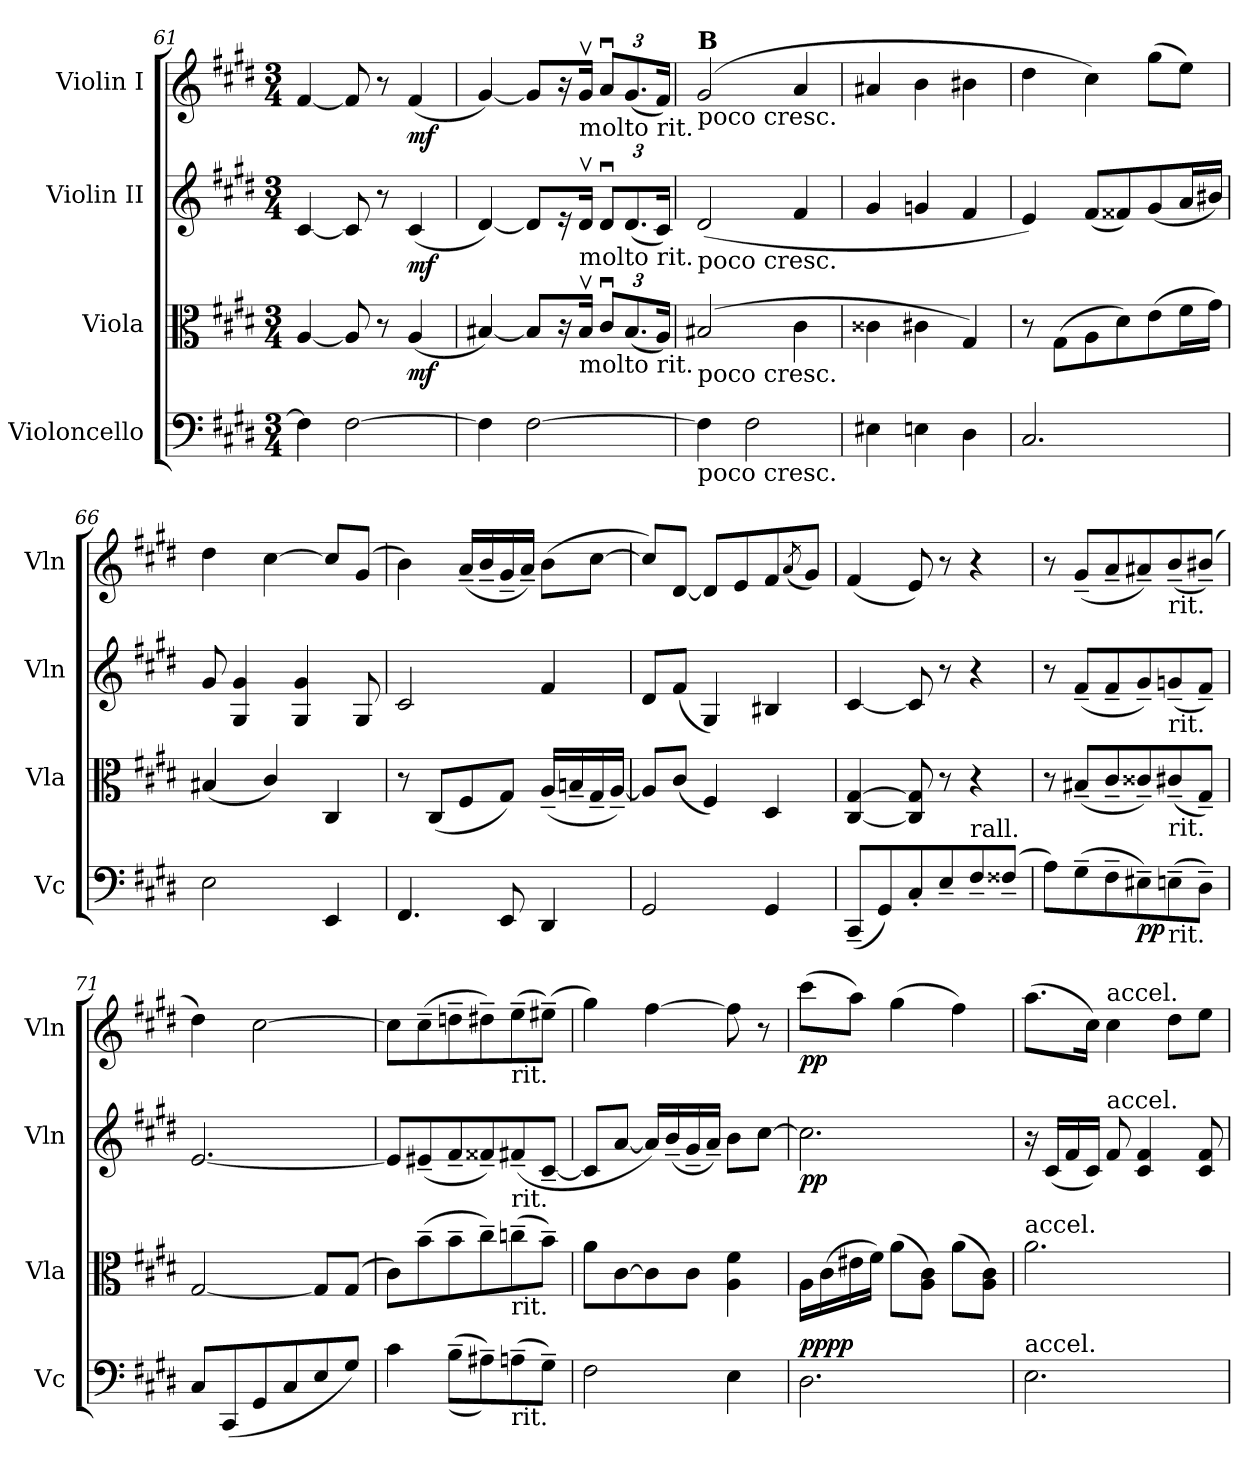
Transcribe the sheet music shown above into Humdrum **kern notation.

**kern	**dynam	**kern	**dynam	**kern	**dynam	**kern	**dynam
*part4	*part4	*part3	*part3	*part2	*part2	*part1	*part1
*staff4	*staff4	*staff3	*staff3	*staff2	*staff2	*staff1	*staff1
*I"Violoncello	*	*I"Viola	*	*I"Violin II	*	*I"Violin I	*
*I'Vc	*	*I'Vla	*	*I'Vln	*	*I'Vln	*
*clefF4	*	*clefC3	*	*clefG2	*	*clefG2	*
*k[f#c#g#d#]	*	*k[f#c#g#d#]	*	*k[f#c#g#d#]	*	*k[f#c#g#d#]	*
*M3/4	*	*M3/4	*	*M3/4	*	*M3/4	*
=61	=61	=61	=61	=61	=61	=61	=61
4F#\]	.	[4A/	.	[4c#/	.	[4f#/	.
[2F#\	.	8A/]	.	8c#/]	.	8f#/]	.
.	.	8r	.	8r	.	8r	.
!	!	!	!LO:DY:b	!	!LO:DY:b	!	!LO:DY:b
.	.	(4A/	mf	(4c#/	mf	(4f#/	mf
!!LO:LB:g=z
=62	=62	=62	=62	=62	=62	=62	=62
4F#\]	.	[4B#X/)	.	[4d#i/)	.	[4g#/)	.
[2F#\	.	8B#/L]	.	8d#/L]	.	8g#/L]	.
.	.	16r	.	16r	.	16r	.
!	!	!	!	!	!	!LO:TX:b:t=molto rit.	!
!	!	!	!	!LO:TX:b:t=molto rit.	!	!	!
!	!	!LO:TX:b:t=molto rit.	!	!	!	!	!
.	.	16B#v/Jk	.	16d#v/Jk	.	16g#v/Jk	.
*	*	*Xbrackettup	*	*Xbrackettup	*	*Xbrackettup	*
.	.	12c#u/L	.	12d#u/L	.	12au/L	.
.	.	(12.B#/	.	(12.d#/	.	(12.g#/	.
.	.	24A/Jk)	.	24c#/Jk)	.	24f#/Jk)	.
=63	=63	=63	=63	=63	=63	=63	=63
!	!	!	!	!	!	!LO:TX:b:t=poco cresc.	!
!	!	!	!	!	!	!LO:TX:a:B:t=B	!
!	!	!	!	!LO:TX:b:t=poco cresc.	!	!	!
!	!	!LO:TX:b:t=poco cresc.	!	!	!	!	!
!LO:TX:b:t=poco cresc.	!	!	!	!	!	!	!
4F#\]	.	(2B#X/	.	(2d#/	.	(2g#/	.
2F#\	.	.	.	.	.	.	.
.	.	4c#\	.	4f#/	.	4a/	.
=64	=64	=64	=64	=64	=64	=64	=64
4E#X\	.	4c##X\	.	4g#/	.	4a#X/	.
4En\	.	4c#X\	.	4gn/	.	4b\	.
4D#\	.	4G#/)	.	4f#/	.	4b#X\	.
=65	=65	=65	=65	=65	=65	=65	=65
2.C#/	.	8r	.	4e/)	.	4dd#\	.
.	.	(8G#\L	.	.	.	.	.
.	.	8A\	.	(8f#/L	.	4cc#\)	.
.	.	8d#\)	.	8f##X/)	.	.	.
.	.	(8e\	.	(8g#i/	.	(8gg#\L	.
.	.	16f#\L	.	16a/L	.	8ee\J)	.
.	.	16g#\JJ)	.	16b#X/JJ)	.	.	.
=66	=66	=66	=66	=66	=66	=66	=66
2E\	.	(4B#X/	.	8g#/	.	4dd#\	.
.	.	.	.	4G#/ 4g#/	.	.	.
.	.	4c#/)	.	.	.	[4cc#\	.
.	.	.	.	4G#/ 4g#/	.	.	.
4EE/	.	4C#/	.	.	.	8cc#/L]	.
.	.	.	.	8G#/	.	(8g#/J	.
!!LO:LB:g=z
=67	=67	=67	=67	=67	=67	=67	=67
4.FF#/	.	8r	.	2c#/	.	4b\)	.
.	.	(8C#/L	.	.	.	.	.
.	.	8F#/	.	.	.	(16a~/LL	.
.	.	.	.	.	.	16b~/	.
8EE/	.	8G#/J)	.	.	.	16g#~/	.
.	.	.	.	.	.	16a~/JJ)	.
4DD#/	.	(16A~/LL	.	4f#/	.	(8b\L	.
.	.	16Bni~/	.	.	.	.	.
.	.	16G#~/	.	.	.	[8cc#\J	.
.	.	[16A~/JJ)	.	.	.	.	.
=68	=68	=68	=68	=68	=68	=68	=68
2GG#/	.	8A/L]	.	8d#/L	.	8cc#/L])	.
.	.	(8c#/J	.	(8f#/J	.	[8d#/J	.
.	.	4F#/)	.	4G#/)	.	8d#/L]	.
.	.	.	.	.	.	8e/	.
4GG#/	.	4D#/	.	4B#X/	.	8f#/	.
.	.	.	.	.	.	(8qa/	.
.	.	.	.	.	.	8g#/J)	.
=69	=69	=69	=69	=69	=69	=69	=69
(8CC#~/L	.	[4C#/ [4G#/	.	[4c#/	.	(4f#/	.
8GG#/)	.	.	.	.	.	.	.
8C#'/	.	8C#]/ 8G#]/	.	8c#/]	.	8e/)	.
8E~/	.	8r	.	8r	.	8r	.
!LO:TX:a:t=rall.	!	!	!	!	!	!	!
8F#~/	.	4r	.	4r	.	4r	.
(>8F##X~/J	.	.	.	.	.	.	.
=70	=70	=70	=70	=70	=70	=70	=70
8A\L)	.	8r	.	8r	.	8r	.
(8G#~\	.	(8B#X~/L	.	(8f#~/L	.	(8g#~/L	.
8F#i~\	.	8c#~/	.	8f#~/	.	8a~/	.
!	!LO:DY:b	!	!	!	!	!	!
8E#X~\)	pp	8c##X~/)	.	8g#~/)	.	8a#X~/)	.
!	!	!	!	!	!	!LO:TX:b:t=rit.	!
!	!	!	!	!LO:TX:b:t=rit.	!	!	!
!	!	!LO:TX:b:t=rit.	!	!	!	!	!
!LO:TX:b:t=rit.	!	!	!	!	!	!	!
(8En~\	.	(8c#X~/	.	(8gn~/	.	(8b~/	.
8D#~\J)	.	8G#~/J)	.	8f#~/J)	.	(8b#X~/J)	.
!!LO:PB:g=z
=71	=71	=71	=71	=71	=71	=71	=71
8C#/L	.	[2G#/	.	[2.e/	.	4dd#\)	.
(8CC#/	.	.	.	.	.	.	.
8GG#/	.	.	.	.	.	[2cc#\	.
8C#/	.	.	.	.	.	.	.
8E/	.	8G#/L]	.	.	.	.	.
8G#/J)	.	(8G#/J	.	.	.	.	.
=72	=72	=72	=72	=72	=72	=72	=72
4c#\	.	8c#\L)	.	8e/L]	.	8cc#\L]	.
.	.	(8b~\	.	(8e#X~/	.	(8cc#~\	.
((8B~\L	.	8b~\	.	8f#~/	.	8ddn~\	.
8A#X~\))	.	8cc#~\)	.	8f##X~/)	.	8dd#X~\)	.
!	!	!	!	!	!	!LO:TX:b:t=rit.	!
!	!	!	!	!LO:TX:b:t=rit.	!	!	!
!	!	!LO:TX:b:t=rit.	!	!	!	!	!
!LO:TX:b:t=rit.	!	!	!	!	!	!	!
(8An~\	.	(8ccn~\	.	(8f#X~/	.	(8ee~\	.
8G#~\J)	.	8b~\J)	.	[8c#~/J	.	(8ee#X~\J)	.
=73	=73	=73	=73	=73	=73	=73	=73
2F#\	.	8a\L	.	8c#/L]	.	4gg#\)	.
.	.	[8c#\	.	[8a/J	.	.	.
.	.	8c#\]	.	16a/LL])	.	[4ff#\	.
.	.	.	.	(16b~/	.	.	.
.	.	8c#\J	.	16g#~/	.	.	.
.	.	.	.	16a~/JJ)	.	.	.
4E\	.	4A\ 4f#\	.	8b\L	.	8ff#\]	.
.	.	.	.	[8cc#\J	.	8r	.
=74	=74	=74	=74	=74	=74	=74	=74
!	!LO:DY:b	!	!	!	!	!	!
!	!LO:DY:n=1:a	!	!	!	!LO:DY:b	!	!LO:DY:b
2.D#\	pp pp	16A\LL	.	2.cc#\]	pp	(8ccc#\L	pp
.	.	(16c#\	.	.	.	.	.
.	.	16e#X\	.	.	.	8aa\J)	.
.	.	16f#\JJ)	.	.	.	.	.
.	.	(8a\L	.	.	.	(4gg#\	.
.	.	8A\ 8c#\J)	.	.	.	.	.
.	.	(8a\L	.	.	.	4ff#\)	.
.	.	8A\ 8c#\J)	.	.	.	.	.
!!LO:LB:g=z
=75	=75	=75	=75	=75	=75	=75	=75
!	!	!LO:TX:a:t=accel.	!	!	!	!	!
!LO:TX:a:t=accel.	!	!	!	!	!	!	!
2.E\	.	2.a\	.	16r	.	(8.aa\L	.
.	.	.	.	(16c#/LL	.	.	.
.	.	.	.	16f#/	.	.	.
.	.	.	.	16c#/JJ)	.	16cc#\Jk)	.
!	!	!	!	!	!	!LO:TX:a:t=accel.	!
!	!	!	!	!LO:TX:a:t=accel.	!	!	!
.	.	.	.	8f#/	.	4cc#\	.
.	.	.	.	4c#/ 4f#/	.	.	.
.	.	.	.	.	.	8dd#\L	.
.	.	.	.	8c#/ 8f#/	.	8ee\J	.
=	=	=	=	=	=	=	=
*-	*-	*-	*-	*-	*-	*-	*-
